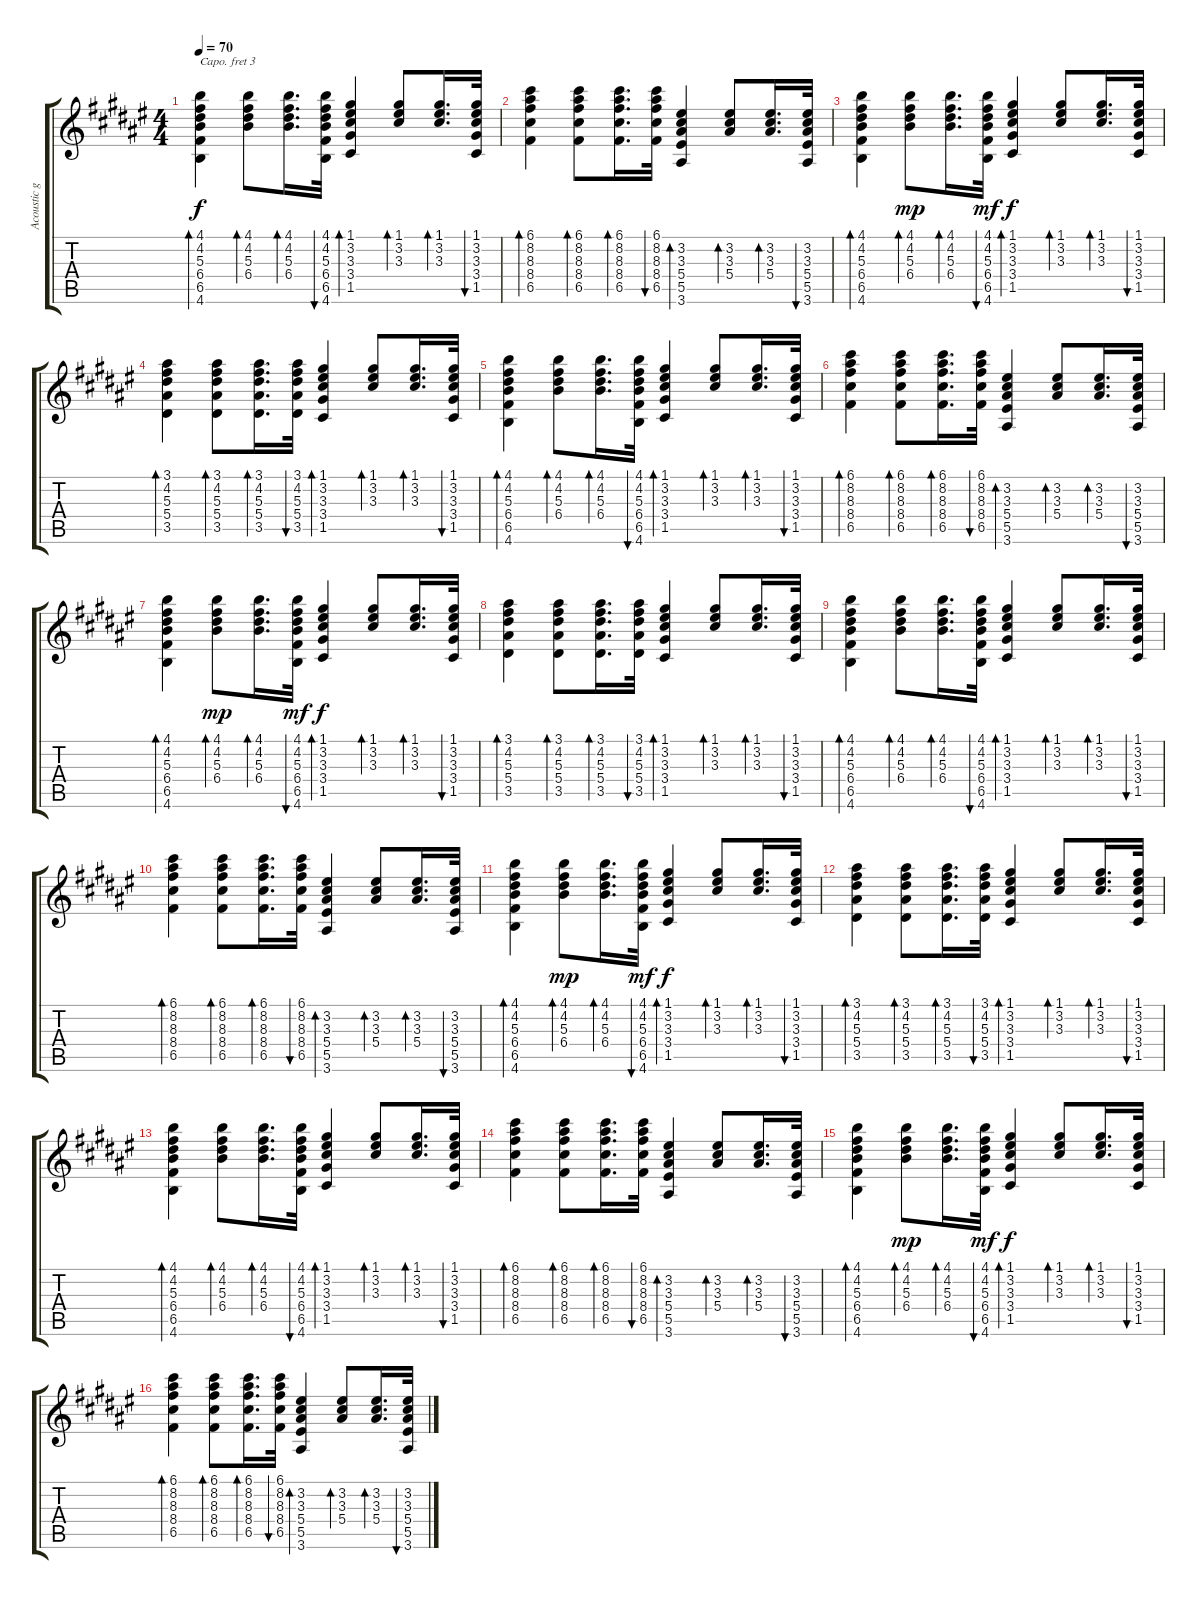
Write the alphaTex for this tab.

\track ("Acoustic guitar" "Acoustic g") {instrument acousticguitarsteel}
\staff {score tabs}
\capo 3
\tuning (E4 B3 G3 D3 A2 E2) {hide}
\ts (4 4)
\tempo 70
\clef g2
\ks f#
(4.1 4.2 5.3 6.4 6.5 4.6).4{bd 30 dy f} (4.1 4.2 5.3 6.4).8{bd 30} (4.1 4.2 5.3 6.4).16{d bd 30} (4.1 4.2 5.3 6.4 6.5 4.6).32{bu 30} (1.1 3.2 3.3 3.4 1.5).4{bd 30} (1.1 3.2 3.3).8{bd 30} (1.1 3.2 3.3).16{d bd 30} (1.1 3.2 3.3 3.4 1.5).32{bu 30} |
(6.1 8.2 8.3 8.4 6.5).4{bd 30} (6.1 8.2 8.3 8.4 6.5).8{bd 30} (6.1 8.2 8.3 8.4 6.5).16{d bd 30} (6.1 8.2 8.3 8.4 6.5).32{bu 30} (3.2 3.3 5.4 5.5 3.6).4{bd 30} (3.2 3.3 5.4).8{bd 30} (3.2 3.3 5.4).16{d bd 30} (3.2 3.3 5.4 5.5 3.6).32{bu 30} |
(4.1 4.2 5.3 6.4 6.5 4.6).4{bd 30} (4.1 4.2 5.3 6.4).8{bd 30 dy mp} (4.1 4.2 5.3 6.4).16{d bd 30} (4.1 4.2 5.3 6.4 6.5 4.6).32{bu 30 dy mf} (1.1 3.2 3.3 3.4 1.5).4{bd 30 dy f} (1.1 3.2 3.3).8{bd 30} (1.1 3.2 3.3).16{d bd 30} (1.1 3.2 3.3 3.4 1.5).32{bu 30} |
(3.1 4.2 5.3 5.4 3.5).4{bd 30} (3.1 4.2 5.3 5.4 3.5).8{bd 30} (3.1 4.2 5.3 5.4 3.5).16{d bd 30} (3.1 4.2 5.3 5.4 3.5).32{bu 30} (1.1 3.2 3.3 3.4 1.5).4{bd 30} (1.1 3.2 3.3).8{bd 30} (1.1 3.2 3.3).16{d bd 30} (1.1 3.2 3.3 3.4 1.5).32{bu 30} |
(4.1 4.2 5.3 6.4 6.5 4.6).4{bd 30} (4.1 4.2 5.3 6.4).8{bd 30} (4.1 4.2 5.3 6.4).16{d bd 30} (4.1 4.2 5.3 6.4 6.5 4.6).32{bu 30} (1.1 3.2 3.3 3.4 1.5).4{bd 30} (1.1 3.2 3.3).8{bd 30} (1.1 3.2 3.3).16{d bd 30} (1.1 3.2 3.3 3.4 1.5).32{bu 30} |
(6.1 8.2 8.3 8.4 6.5).4{bd 30} (6.1 8.2 8.3 8.4 6.5).8{bd 30} (6.1 8.2 8.3 8.4 6.5).16{d bd 30} (6.1 8.2 8.3 8.4 6.5).32{bu 30} (3.2 3.3 5.4 5.5 3.6).4{bd 30} (3.2 3.3 5.4).8{bd 30} (3.2 3.3 5.4).16{d bd 30} (3.2 3.3 5.4 5.5 3.6).32{bu 30} |
(4.1 4.2 5.3 6.4 6.5 4.6).4{bd 30} (4.1 4.2 5.3 6.4).8{bd 30 dy mp} (4.1 4.2 5.3 6.4).16{d bd 30} (4.1 4.2 5.3 6.4 6.5 4.6).32{bu 30 dy mf} (1.1 3.2 3.3 3.4 1.5).4{bd 30 dy f} (1.1 3.2 3.3).8{bd 30} (1.1 3.2 3.3).16{d bd 30} (1.1 3.2 3.3 3.4 1.5).32{bu 30} |
(3.1 4.2 5.3 5.4 3.5).4{bd 30} (3.1 4.2 5.3 5.4 3.5).8{bd 30} (3.1 4.2 5.3 5.4 3.5).16{d bd 30} (3.1 4.2 5.3 5.4 3.5).32{bu 30} (1.1 3.2 3.3 3.4 1.5).4{bd 30} (1.1 3.2 3.3).8{bd 30} (1.1 3.2 3.3).16{d bd 30} (1.1 3.2 3.3 3.4 1.5).32{bu 30} |
(4.1 4.2 5.3 6.4 6.5 4.6).4{bd 30} (4.1 4.2 5.3 6.4).8{bd 30} (4.1 4.2 5.3 6.4).16{d bd 30} (4.1 4.2 5.3 6.4 6.5 4.6).32{bu 30} (1.1 3.2 3.3 3.4 1.5).4{bd 30} (1.1 3.2 3.3).8{bd 30} (1.1 3.2 3.3).16{d bd 30} (1.1 3.2 3.3 3.4 1.5).32{bu 30} |
(6.1 8.2 8.3 8.4 6.5).4{bd 30} (6.1 8.2 8.3 8.4 6.5).8{bd 30} (6.1 8.2 8.3 8.4 6.5).16{d bd 30} (6.1 8.2 8.3 8.4 6.5).32{bu 30} (3.2 3.3 5.4 5.5 3.6).4{bd 30} (3.2 3.3 5.4).8{bd 30} (3.2 3.3 5.4).16{d bd 30} (3.2 3.3 5.4 5.5 3.6).32{bu 30} |
(4.1 4.2 5.3 6.4 6.5 4.6).4{bd 30} (4.1 4.2 5.3 6.4).8{bd 30 dy mp} (4.1 4.2 5.3 6.4).16{d bd 30} (4.1 4.2 5.3 6.4 6.5 4.6).32{bu 30 dy mf} (1.1 3.2 3.3 3.4 1.5).4{bd 30 dy f} (1.1 3.2 3.3).8{bd 30} (1.1 3.2 3.3).16{d bd 30} (1.1 3.2 3.3 3.4 1.5).32{bu 30} |
(3.1 4.2 5.3 5.4 3.5).4{bd 30} (3.1 4.2 5.3 5.4 3.5).8{bd 30} (3.1 4.2 5.3 5.4 3.5).16{d bd 30} (3.1 4.2 5.3 5.4 3.5).32{bu 30} (1.1 3.2 3.3 3.4 1.5).4{bd 30} (1.1 3.2 3.3).8{bd 30} (1.1 3.2 3.3).16{d bd 30} (1.1 3.2 3.3 3.4 1.5).32{bu 30} |
(4.1 4.2 5.3 6.4 6.5 4.6).4{bd 30} (4.1 4.2 5.3 6.4).8{bd 30} (4.1 4.2 5.3 6.4).16{d bd 30} (4.1 4.2 5.3 6.4 6.5 4.6).32{bu 30} (1.1 3.2 3.3 3.4 1.5).4{bd 30} (1.1 3.2 3.3).8{bd 30} (1.1 3.2 3.3).16{d bd 30} (1.1 3.2 3.3 3.4 1.5).32{bu 30} |
(6.1 8.2 8.3 8.4 6.5).4{bd 30} (6.1 8.2 8.3 8.4 6.5).8{bd 30} (6.1 8.2 8.3 8.4 6.5).16{d bd 30} (6.1 8.2 8.3 8.4 6.5).32{bu 30} (3.2 3.3 5.4 5.5 3.6).4{bd 30} (3.2 3.3 5.4).8{bd 30} (3.2 3.3 5.4).16{d bd 30} (3.2 3.3 5.4 5.5 3.6).32{bu 30} |
(4.1 4.2 5.3 6.4 6.5 4.6).4{bd 30} (4.1 4.2 5.3 6.4).8{bd 30 dy mp} (4.1 4.2 5.3 6.4).16{d bd 30} (4.1 4.2 5.3 6.4 6.5 4.6).32{bu 30 dy mf} (1.1 3.2 3.3 3.4 1.5).4{bd 30 dy f} (1.1 3.2 3.3).8{bd 30} (1.1 3.2 3.3).16{d bd 30} (1.1 3.2 3.3 3.4 1.5).32{bu 30} |
(6.1 8.2 8.3 8.4 6.5).4{bd 30} (6.1 8.2 8.3 8.4 6.5).8{bd 30} (6.1 8.2 8.3 8.4 6.5).16{d bd 30} (6.1 8.2 8.3 8.4 6.5).32{bu 30} (3.2 3.3 5.4 5.5 3.6).4{bd 30} (3.2 3.3 5.4).8{bd 30} (3.2 3.3 5.4).16{d bd 30} (3.2 3.3 5.4 5.5 3.6).32{bu 30}
